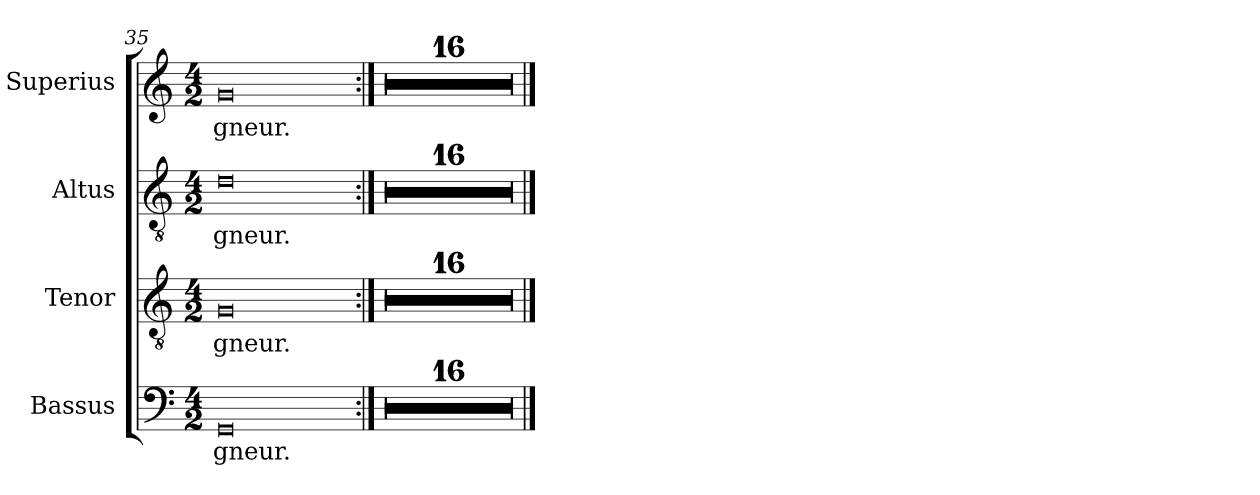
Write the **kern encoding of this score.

**kern	**text	**kern	**text	**kern	**text	**kern	**text
*part4	*part4	*part3	*part3	*part2	*part2	*part1	*part1
*staff4	*staff4	*staff3	*staff3	*staff2	*staff2	*staff1	*staff1
*I"Bassus	*	*I"Tenor	*	*I"Altus	*	*I"Superius	*
*clefF4	*	*clefGv2	*	*clefGv2	*	*clefG2	*
*k[]	*	*k[]	*	*k[]	*	*k[]	*
*M4/2	*	*M4/2	*	*M4/2	*	*M4/2	*
=35	=35	=35	=35	=35	=35	=35	=35
0GG/	-gneur.	0G/	-gneur.	0d\	-gneur.	0g/	-gneur.
=36:|!	=36:|!	=36:|!	=36:|!	=36:|!	=36:|!	=36:|!	=36:|!
0r	.	0r	.	0r	.	0r	.
=37	=37	=37	=37	=37	=37	=37	=37
0r	.	0r	.	0r	.	0r	.
=38	=38	=38	=38	=38	=38	=38	=38
0r	.	0r	.	0r	.	0r	.
=39	=39	=39	=39	=39	=39	=39	=39
0r	.	0r	.	0r	.	0r	.
=40	=40	=40	=40	=40	=40	=40	=40
0r	.	0r	.	0r	.	0r	.
=41	=41	=41	=41	=41	=41	=41	=41
0r	.	0r	.	0r	.	0r	.
=42	=42	=42	=42	=42	=42	=42	=42
0r	.	0r	.	0r	.	0r	.
=43	=43	=43	=43	=43	=43	=43	=43
0r	.	0r	.	0r	.	0r	.
=44	=44	=44	=44	=44	=44	=44	=44
0r	.	0r	.	0r	.	0r	.
=45	=45	=45	=45	=45	=45	=45	=45
0r	.	0r	.	0r	.	0r	.
=46	=46	=46	=46	=46	=46	=46	=46
0r	.	0r	.	0r	.	0r	.
=47	=47	=47	=47	=47	=47	=47	=47
0r	.	0r	.	0r	.	0r	.
=48	=48	=48	=48	=48	=48	=48	=48
0r	.	0r	.	0r	.	0r	.
=49	=49	=49	=49	=49	=49	=49	=49
0r	.	0r	.	0r	.	0r	.
=50	=50	=50	=50	=50	=50	=50	=50
0r	.	0r	.	0r	.	0r	.
=51	=51	=51	=51	=51	=51	=51	=51
0r	.	0r	.	0r	.	0r	.
==	==	==	==	==	==	==	==
*-	*-	*-	*-	*-	*-	*-	*-
